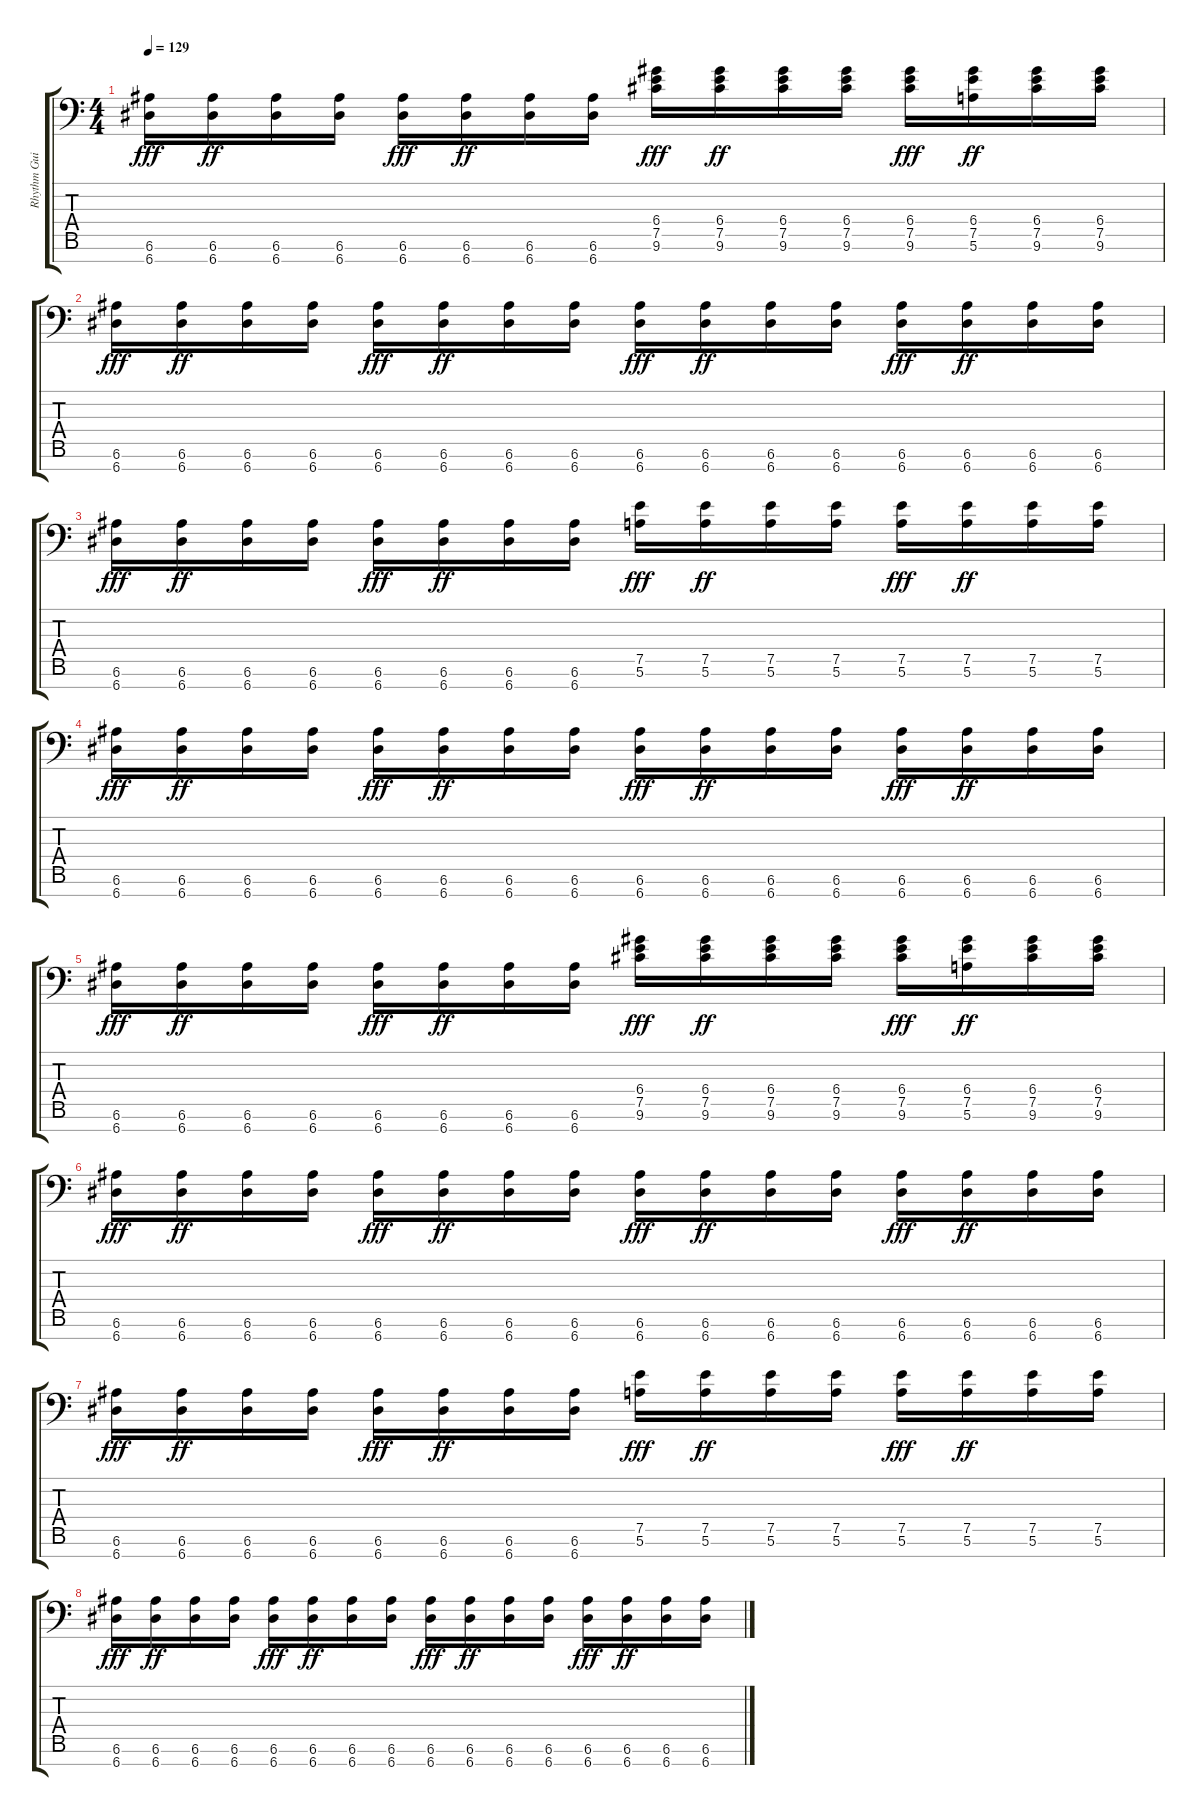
\track ("Rhythm Guitar 2" "Rhythm Gui") {instrument overdrivenguitar}
\staff {score tabs}
\tuning (E4 B3 G3 D3 A2 E2 A1) {hide}
\ts (4 4)
\tempo 129
\clef f4
\ks c
(6.6 6.7).16{dy fff} (6.6 6.7).16{dy ff} (6.6 6.7).16 (6.6 6.7).16 (6.6 6.7).16{dy fff} (6.6 6.7).16{dy ff} (6.6 6.7).16 (6.6 6.7).16 (6.4 7.5 9.6).16{dy fff} (6.4 7.5 9.6).16{dy ff} (6.4 7.5 9.6).16 (6.4 7.5 9.6).16 (6.4 7.5 9.6).16{dy fff} (6.4 7.5 5.6).16{dy ff} (6.4 7.5 9.6).16 (6.4 7.5 9.6).16 |
(6.6 6.7).16{dy fff} (6.6 6.7).16{dy ff} (6.6 6.7).16 (6.6 6.7).16 (6.6 6.7).16{dy fff} (6.6 6.7).16{dy ff} (6.6 6.7).16 (6.6 6.7).16 (6.6 6.7).16{dy fff} (6.6 6.7).16{dy ff} (6.6 6.7).16 (6.6 6.7).16 (6.6 6.7).16{dy fff} (6.6 6.7).16{dy ff} (6.6 6.7).16 (6.6 6.7).16 |
(6.6 6.7).16{dy fff} (6.6 6.7).16{dy ff} (6.6 6.7).16 (6.6 6.7).16 (6.6 6.7).16{dy fff} (6.6 6.7).16{dy ff} (6.6 6.7).16 (6.6 6.7).16 (7.5 5.6).16{dy fff} (7.5 5.6).16{dy ff} (7.5 5.6).16 (7.5 5.6).16 (7.5 5.6).16{dy fff} (7.5 5.6).16{dy ff} (7.5 5.6).16 (7.5 5.6).16 |
(6.6 6.7).16{dy fff} (6.6 6.7).16{dy ff} (6.6 6.7).16 (6.6 6.7).16 (6.6 6.7).16{dy fff} (6.6 6.7).16{dy ff} (6.6 6.7).16 (6.6 6.7).16 (6.6 6.7).16{dy fff} (6.6 6.7).16{dy ff} (6.6 6.7).16 (6.6 6.7).16 (6.6 6.7).16{dy fff} (6.6 6.7).16{dy ff} (6.6 6.7).16 (6.6 6.7).16 |
(6.6 6.7).16{dy fff} (6.6 6.7).16{dy ff} (6.6 6.7).16 (6.6 6.7).16 (6.6 6.7).16{dy fff} (6.6 6.7).16{dy ff} (6.6 6.7).16 (6.6 6.7).16 (6.4 7.5 9.6).16{dy fff} (6.4 7.5 9.6).16{dy ff} (6.4 7.5 9.6).16 (6.4 7.5 9.6).16 (6.4 7.5 9.6).16{dy fff} (6.4 7.5 5.6).16{dy ff} (6.4 7.5 9.6).16 (6.4 7.5 9.6).16 |
(6.6 6.7).16{dy fff} (6.6 6.7).16{dy ff} (6.6 6.7).16 (6.6 6.7).16 (6.6 6.7).16{dy fff} (6.6 6.7).16{dy ff} (6.6 6.7).16 (6.6 6.7).16 (6.6 6.7).16{dy fff} (6.6 6.7).16{dy ff} (6.6 6.7).16 (6.6 6.7).16 (6.6 6.7).16{dy fff} (6.6 6.7).16{dy ff} (6.6 6.7).16 (6.6 6.7).16 |
(6.6 6.7).16{dy fff} (6.6 6.7).16{dy ff} (6.6 6.7).16 (6.6 6.7).16 (6.6 6.7).16{dy fff} (6.6 6.7).16{dy ff} (6.6 6.7).16 (6.6 6.7).16 (7.5 5.6).16{dy fff} (7.5 5.6).16{dy ff} (7.5 5.6).16 (7.5 5.6).16 (7.5 5.6).16{dy fff} (7.5 5.6).16{dy ff} (7.5 5.6).16 (7.5 5.6).16 |
(6.6 6.7).16{dy fff} (6.6 6.7).16{dy ff} (6.6 6.7).16 (6.6 6.7).16 (6.6 6.7).16{dy fff} (6.6 6.7).16{dy ff} (6.6 6.7).16 (6.6 6.7).16 (6.6 6.7).16{dy fff} (6.6 6.7).16{dy ff} (6.6 6.7).16 (6.6 6.7).16 (6.6 6.7).16{dy fff} (6.6 6.7).16{dy ff} (6.6 6.7).16 (6.6 6.7).16
